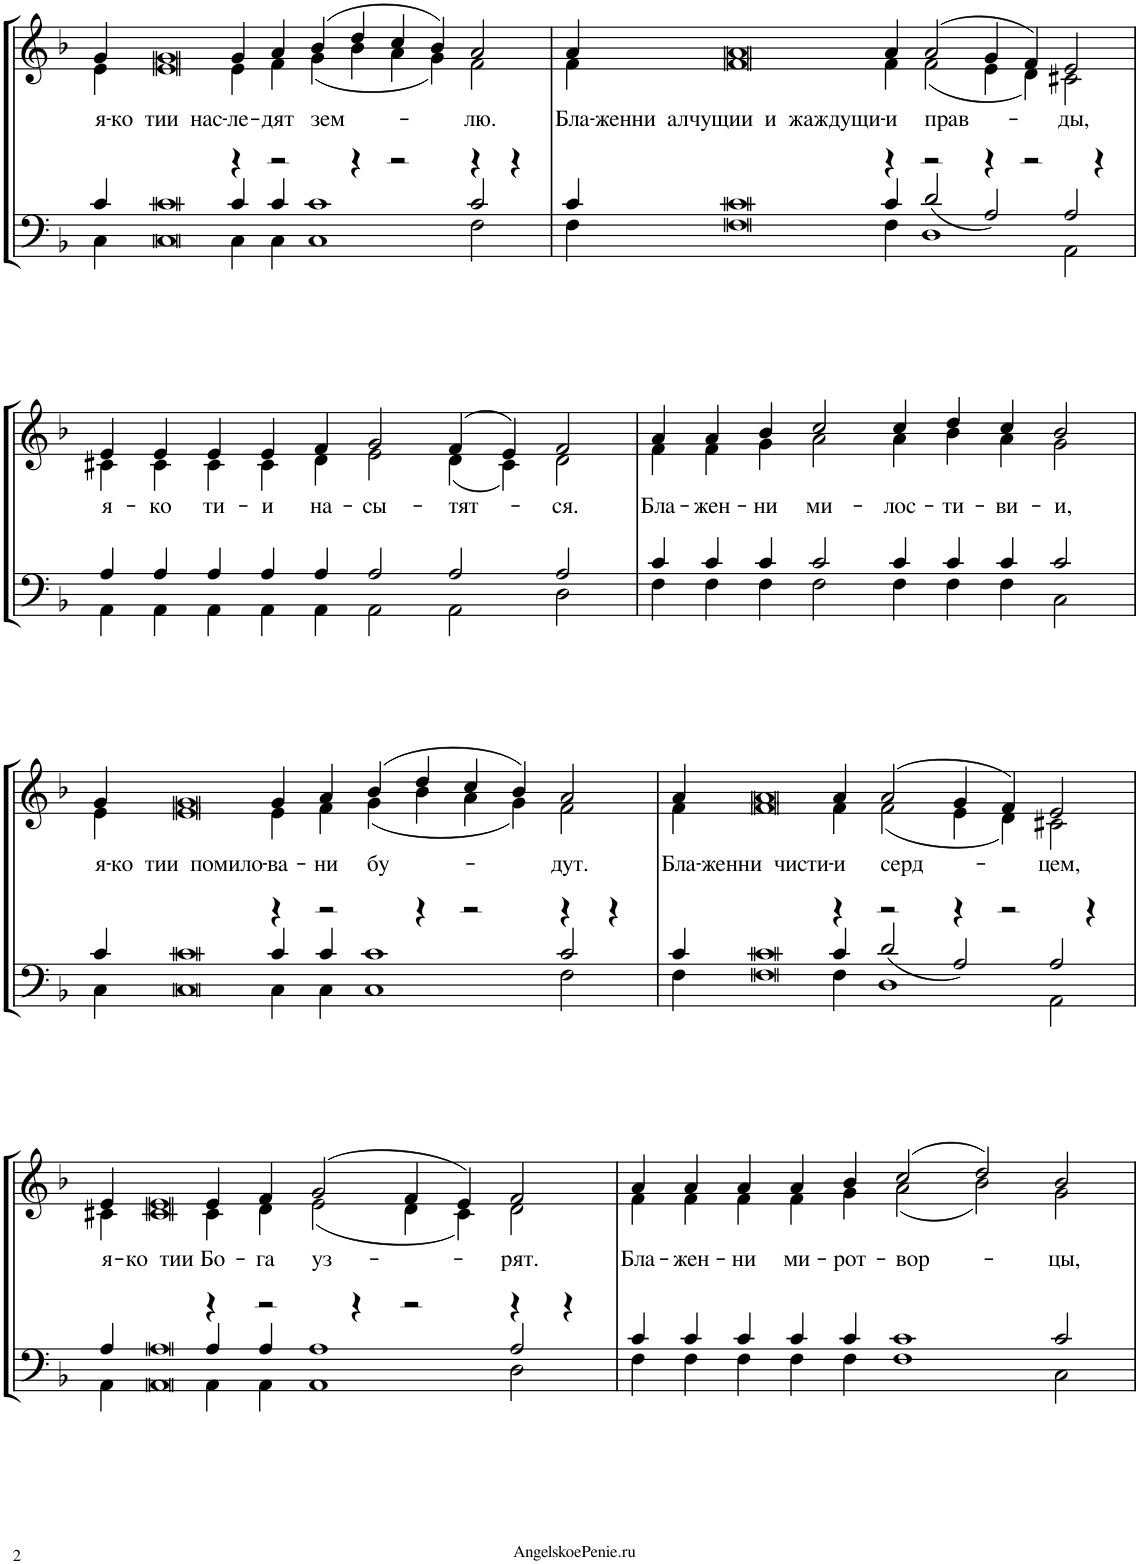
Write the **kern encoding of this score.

**kern	**kern	**text
*part1	*part1	*part1
*staff2	*staff1	*staff1
*I"Piano	*	*
*I'Pno.	*	*
!!LO:PB:g=z
*clefF4	*clefG2	*
*k[b-]	*k[b-]	*
*M63/4	*M63/4	*
=8	=8	=8
*^	*^	*
*	*^	*	*	*
!	!	!	!	!	!LO:LY:b
2ryy	4c/	4C\	4g/	4e\	я-
!	!	!	!	!	!LO:LY:b
.	4c	4C	4g	4e	-ко тии нас-
!	!	!	!	!	!LO:LY:b
4r	4c/	4C\	4g/	4e\	-ле-
!	!	!	!	!	!LO:LY:b
2r	4c/	4C\	4a/	4f\	-дят
!	!	!	!	!	!LO:LY:b
.	1c	1C	(4b-/	(4g\	зем-
4r	.	.	4dd/	4b-\	.
2r	.	.	4cc/	4a\	.
.	.	.	4b-/)	4g\)	.
!	!	!	!	!	!LO:LY:b
4r	2c/	2F\	2a/	2f\	-лю.
4r	.	.	.	.	.
=9	=9	=9	=9	=9	=9
!	!	!	!	!	!LO:LY:b
2ryy	4c/	4F\	4a/	4f\	Бла-
!	!	!	!	!	!LO:LY:b
.	4c	4F	4a	4f	-женни алчущии и жаждущи-
!	!	!	!	!	!LO:LY:b
4r	4c/	4F\	4a/	4f\	-и
!	!	!	!	!	!LO:LY:b
2r	2d/	1D	(2a/	(2f\	прав-
4r	2A/	.	4g/	4e\	.
2r	.	.	4f/)	4d\)	.
!	!	!	!	!	!LO:LY:b
.	2A/	2AA\	2e/	2c#X\	-ды,
4r	.	.	.	.	.
!!LO:LB:g=z	!!
=10	=10	=10	=10	=10	=10
!	!	!	!	!	!LO:LY:b
000ryy	4A/	4AA\	4e/	4c#X\	я-
!	!	!	!	!	!LO:LY:b
.	4A/	4AA\	4e/	4c#\	-ко
!	!	!	!	!	!LO:LY:b
.	4A/	4AA\	4e/	4c#\	ти-
!	!	!	!	!	!LO:LY:b
.	4A/	4AA\	4e/	4c#\	-и
!	!	!	!	!	!LO:LY:b
.	4A/	4AA\	4f/	4d\	на-
!	!	!	!	!	!LO:LY:b
.	2A/	2AA\	2g/	2e\	-сы-
!	!	!	!	!	!LO:LY:b
.	2A/	2AA\	(4f/	(4d\	-тят-
.	.	.	4e/)	4c#\)	.
!	!	!	!	!	!LO:LY:b
.	2A/	2D\	2f/	2d\	-ся.
.	1ryy	1ryy	000ryy	000ryy	.
.	000.ryy	000.ryy	.	.	.
4%31ryy	.	.	.	.	.
.	.	.	00ryy	00ryy	.
.	.	.	1ryy	1ryy	.
=11	=11	=11	=11	=11	=11
!	!	!	!	!	!LO:LY:b
000ryy	4c/	4F\	4a/	4f\	Бла-
!	!	!	!	!	!LO:LY:b
.	4c/	4F\	4a/	4f\	-жен-
!	!	!	!	!	!LO:LY:b
.	4c/	4F\	4b-/	4g\	-ни
!	!	!	!	!	!LO:LY:b
.	2c/	2F\	2cc/	2a\	ми-
!	!	!	!	!	!LO:LY:b
.	4c/	4F\	4cc/	4a\	-лос-
!	!	!	!	!	!LO:LY:b
.	4c/	4F\	4dd/	4b-\	-ти-
!	!	!	!	!	!LO:LY:b
.	4c/	4F\	4cc/	4a\	-ви-
!	!	!	!	!	!LO:LY:b
.	2c/	2C\	2b-/	2g\	-и,
.	1ryy	1ryy	000ryy	000ryy	.
.	1ryy	1ryy	.	.	.
.	1ryy	1ryy	.	.	.
.	1ryy	1ryy	.	.	.
.	1ryy	1ryy	.	.	.
.	1ryy	1ryy	.	.	.
4%31ryy	.	.	.	.	.
.	1ryy	1ryy	.	.	.
.	1ryy	1ryy	.	.	.
.	1ryy	1ryy	00ryy	00ryy	.
.	1ryy	1ryy	.	.	.
.	1ryy	1ryy	.	.	.
.	1ryy	1ryy	.	.	.
.	1ryy	1ryy	1ryy	1ryy	.
.	4ryy	4ryy	4ryy	4ryy	.
!!LO:LB:g=z	!!
=12	=12	=12	=12	=12	=12
!	!	!	!	!	!LO:LY:b
2ryy	4c/	4C\	4g/	4e\	я-
!	!	!	!	!	!LO:LY:b
.	4c	4C	4g	4e	-ко тии помило-
!	!	!	!	!	!LO:LY:b
4r	4c/	4C\	4g/	4e\	-ва-
!	!	!	!	!	!LO:LY:b
2r	4c/	4C\	4a/	4f\	-ни
!	!	!	!	!	!LO:LY:b
.	1c	1C	(4b-/	(4g\	бу-
4r	.	.	4dd/	4b-\	.
2r	.	.	4cc/	4a\	.
.	.	.	4b-/)	4g\)	.
!	!	!	!	!	!LO:LY:b
4r	2c/	2F\	2a/	2f\	-дут.
4r	.	.	.	.	.
=13	=13	=13	=13	=13	=13
!	!	!	!	!	!LO:LY:b
2ryy	4c/	4F\	4a/	4f\	Бла-
!	!	!	!	!	!LO:LY:b
.	4c	4F	4a	4f	-женни чисти-
!	!	!	!	!	!LO:LY:b
4r	4c/	4F\	4a/	4f\	-и
!	!	!	!	!	!LO:LY:b
2r	2d/	1D	(2a/	(2f\	серд-
4r	2A/	.	4g/	4e\	.
2r	.	.	4f/)	4d\)	.
!	!	!	!	!	!LO:LY:b
.	2A/	2AA\	2e/	2c#X\	-цем,
4r	.	.	.	.	.
!!LO:LB:g=z	!!
=14	=14	=14	=14	=14	=14
!	!	!	!	!	!LO:LY:b
2ryy	4A/	4AA\	4e/	4c#X\	я-
!	!	!	!	!	!LO:LY:b
.	4A	4AA	4e	4c#	-ко тии
!	!	!	!	!	!LO:LY:b
4r	4A/	4AA\	4e/	4c#\	Бо-
!	!	!	!	!	!LO:LY:b
2r	4A/	4AA\	4f/	4d\	-га
!	!	!	!	!	!LO:LY:b
.	1A	1AA	(2g/	(2e\	уз-
4r	.	.	.	.	.
2r	.	.	4f/	4d\	.
.	.	.	4e/)	4c#\)	.
!	!	!	!	!	!LO:LY:b
4r	2A/	2D\	2f/	2d\	-рят.
4r	.	.	.	.	.
=15	=15	=15	=15	=15	=15
!	!	!	!	!	!LO:LY:b
000ryy	4c/	4F\	4a/	4f\	Бла-
!	!	!	!	!	!LO:LY:b
.	4c/	4F\	4a/	4f\	-жен-
!	!	!	!	!	!LO:LY:b
.	4c/	4F\	4a/	4f\	-ни
!	!	!	!	!	!LO:LY:b
.	4c/	4F\	4a/	4f\	ми-
!	!	!	!	!	!LO:LY:b
.	4c/	4F\	4b-/	4g\	-рот-
!	!	!	!	!	!LO:LY:b
.	1c	1F	(2cc/	(2a\	-вор-
.	.	.	2dd/)	2b-\)	.
!	!	!	!	!	!LO:LY:b
.	2c/	2C\	2b-/	2g\	-цы,
.	1ryy	1ryy	000ryy	000ryy	.
.	000.ryy	000.ryy	.	.	.
4%31ryy	.	.	.	.	.
.	.	.	00ryy	00ryy	.
.	.	.	1ryy	1ryy	.
*v	*v	*v	*	*	*
*	*v	*v	*
=	=	=
*-	*-	*-
